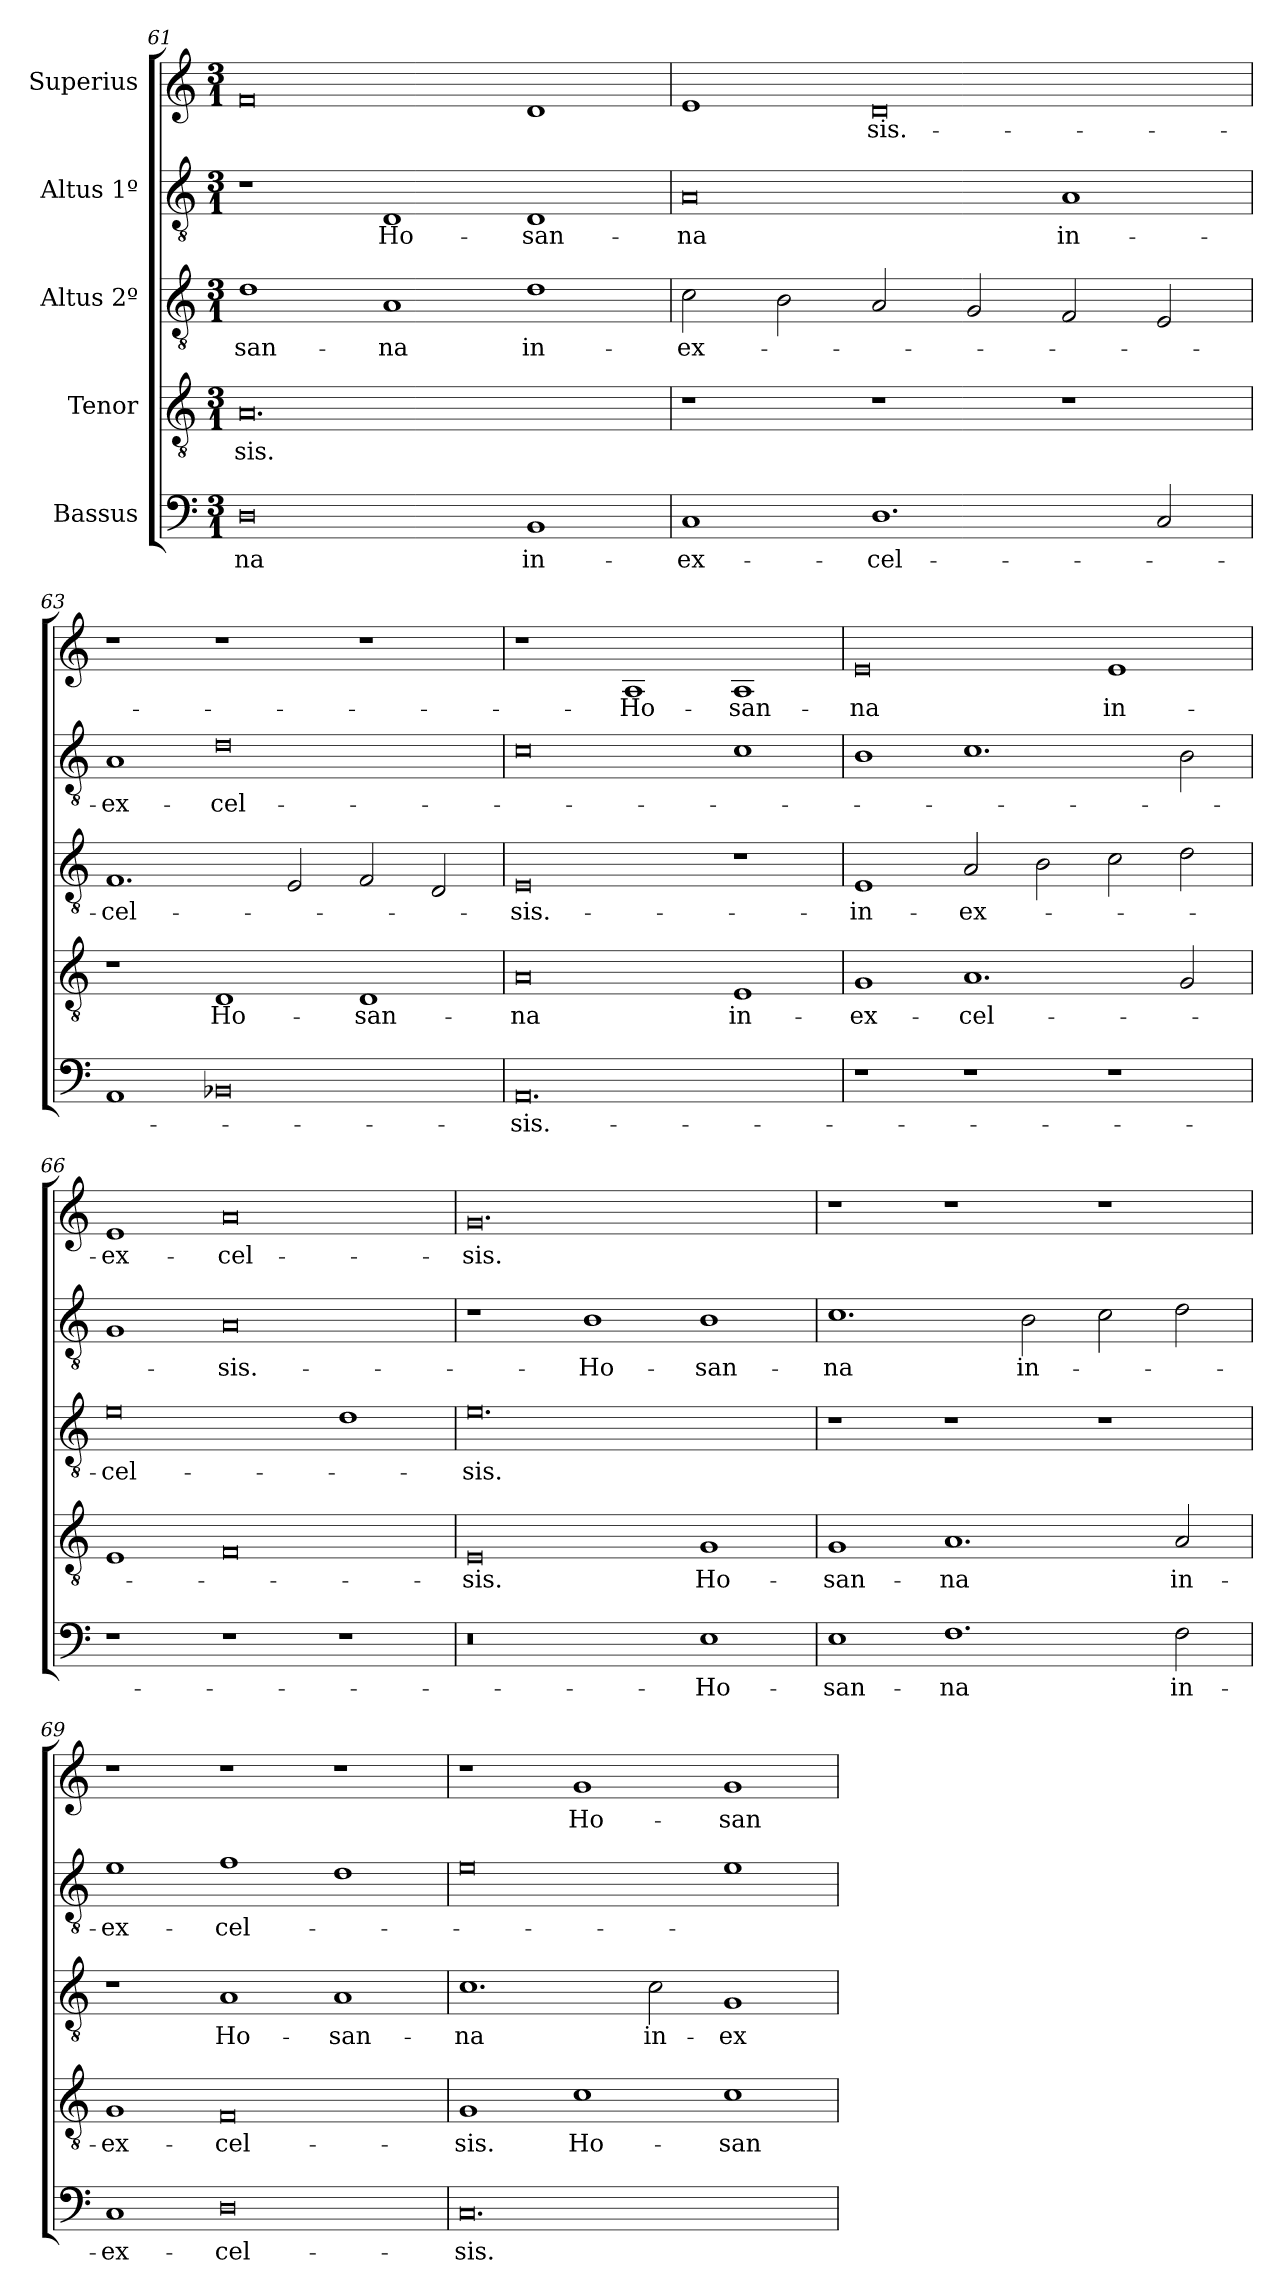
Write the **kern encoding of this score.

**kern	**text	**kern	**text	**kern	**text	**kern	**text	**kern	**text
*part5	*part5	*part4	*part4	*part3	*part3	*part2	*part2	*part1	*part1
*staff5	*staff5	*staff4	*staff4	*staff3	*staff3	*staff2	*staff2	*staff1	*staff1
*I"Bassus	*	*I"Tenor	*	*I"Altus 2º	*	*I"Altus 1º	*	*I"Superius	*
*clefF4	*	*clefGv2	*	*clefGv2	*	*clefGv2	*	*clefG2	*
*k[]	*	*k[]	*	*k[]	*	*k[]	*	*k[]	*
*M3/1	*	*M3/1	*	*M3/1	*	*M3/1	*	*M3/1	*
=61	=61	=61	=61	=61	=61	=61	=61	=61	=61
0D\	-na	0.A/	-sis.	1d\	-san-	1r	.	0f/	.
.	.	.	.	1A/	-na	1D/	Ho-	.	.
1BB/	in-	.	.	1d\	in-	1D/	-san-	1d/	.
=62	=62	=62	=62	=62	=62	=62	=62	=62	=62
1C/	ex-	1r	.	2c\	ex-	0A/	-na	1e/	.
.	.	.	.	2B\	.	.	.	.	.
1.D\	-cel-	1r	.	2A/	.	.	.	0d/	sis.-
.	.	.	.	2G/	.	.	.	.	.
.	.	1r	.	2F/	.	1A/	in-	.	.
2C/	.	.	.	2E/	.	.	.	.	.
=63	=63	=63	=63	=63	=63	=63	=63	=63	=63
1AA/	.	1r	.	1.F/	-cel-	1A/	ex-	1r	.
0BB-X/	.	1D/	Ho-	.	.	0d\	-cel-	1r	.
.	.	.	.	2E/	.	.	.	.	.
.	.	1D/	-san-	2F/	.	.	.	1r	.
.	.	.	.	2D/	.	.	.	.	.
=64	=64	=64	=64	=64	=64	=64	=64	=64	=64
0.AA/	sis.-	0A/	-na	0E/	sis.-	0c\	.	1r	.
.	.	.	.	.	.	.	.	1A/	Ho-
.	.	1E/	in-	1r	.	1c\	.	1A/	-san-
=65	=65	=65	=65	=65	=65	=65	=65	=65	=65
1r	.	1G/	ex-	1E/	in-	1B\	.	0e/	-na
1r	.	1.A/	-cel-	2A/	ex-	1.c\	.	.	.
.	.	.	.	2B\	.	.	.	.	.
1r	.	.	.	2c\	.	.	.	1e/	in-
.	.	2G/	.	2d\	.	2B\	.	.	.
=66	=66	=66	=66	=66	=66	=66	=66	=66	=66
1r	.	1E/	.	0e\	-cel-	1G/	.	1e/	ex-
1r	.	0F/	.	.	.	0A/	sis.-	0a/	-cel-
1r	.	.	.	1d\	.	.	.	.	.
=67	=67	=67	=67	=67	=67	=67	=67	=67	=67
0r	.	0E/	-sis.	0.e\	-sis.	1r	.	0.g/	-sis.
.	.	.	.	.	.	1B\	Ho-	.	.
1E\	Ho-	1G/	Ho-	.	.	1B\	-san-	.	.
=68	=68	=68	=68	=68	=68	=68	=68	=68	=68
1E\	-san-	1G/	-san-	1r	.	1.c\	-na	1r	.
1.F\	-na	1.A/	-na	1r	.	.	.	1r	.
.	.	.	.	.	.	2B\	in-	.	.
.	.	.	.	1r	.	2c\	.	1r	.
2F\	in-	2A/	in-	.	.	2d\	.	.	.
=69	=69	=69	=69	=69	=69	=69	=69	=69	=69
1C/	ex-	1G/	ex-	1r	.	1e\	ex-	1r	.
0D\	-cel-	0F/	-cel-	1A/	Ho-	1f\	-cel-	1r	.
.	.	.	.	1A/	-san-	1d\	.	1r	.
=70	=70	=70	=70	=70	=70	=70	=70	=70	=70
0.C/	-sis.	1G/	-sis.	1.c\	-na	0e\	.	1r	.
.	.	1c\	Ho-	.	.	.	.	1g/	Ho-
.	.	.	.	2c\	in-	.	.	.	.
.	.	1c\	-san-	1G/	ex-	1e\	.	1g/	-san-
=	=	=	=	=	=	=	=	=	=
*-	*-	*-	*-	*-	*-	*-	*-	*-	*-
